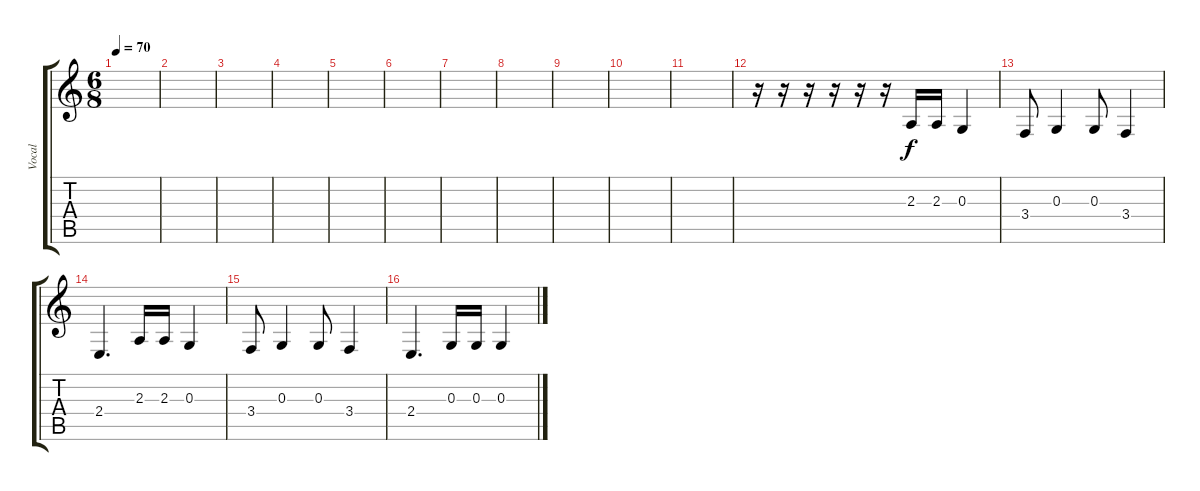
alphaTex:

\track ("Vocal" "Vocal") {instrument flute}
\staff {score tabs}
\tuning (E4 B3 G3 D3 A2 E2) {hide}
\ts (6 8)
\tempo 70
\clef g2
\ks c
|
|
|
|
|
|
|
|
|
|
|
r.16 r.16 r.16 r.16 r.16 r.16 2.3.16 2.3.16 0.3.4 |
3.4.8 0.3.4 0.3.8 3.4.4 |
2.4.4{d} 2.3.16 2.3.16 0.3.4 |
3.4.8 0.3.4 0.3.8 3.4.4 |
2.4.4{d} 0.3.16 0.3.16 0.3.4
